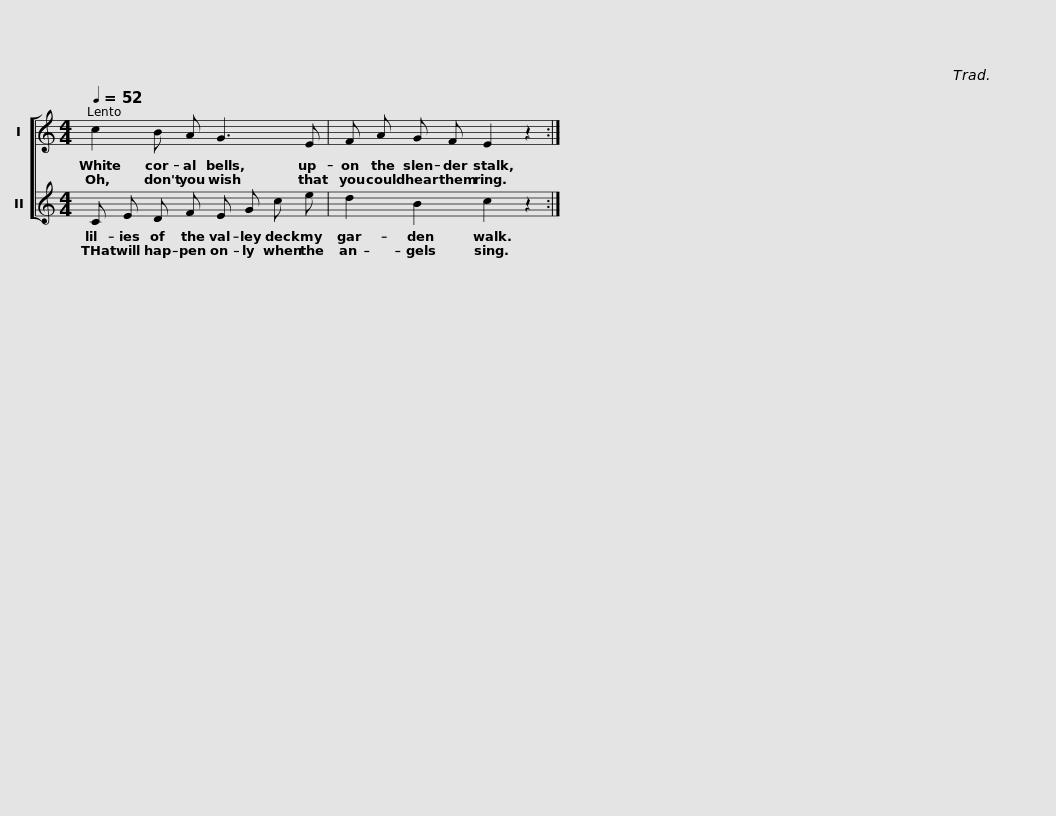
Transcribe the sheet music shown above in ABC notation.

X:1
%%score [ 1 2 ]
L:1/8
Q:1/4=52
M:4/4
I:linebreak $
K:C
V:1 treble
V:2 treble
V:1
 c2 B A G3 E | F A G F E2 z2 :| %2
V:2
 C E D F E G c e | d2 B2 c2 z2 :| %2
